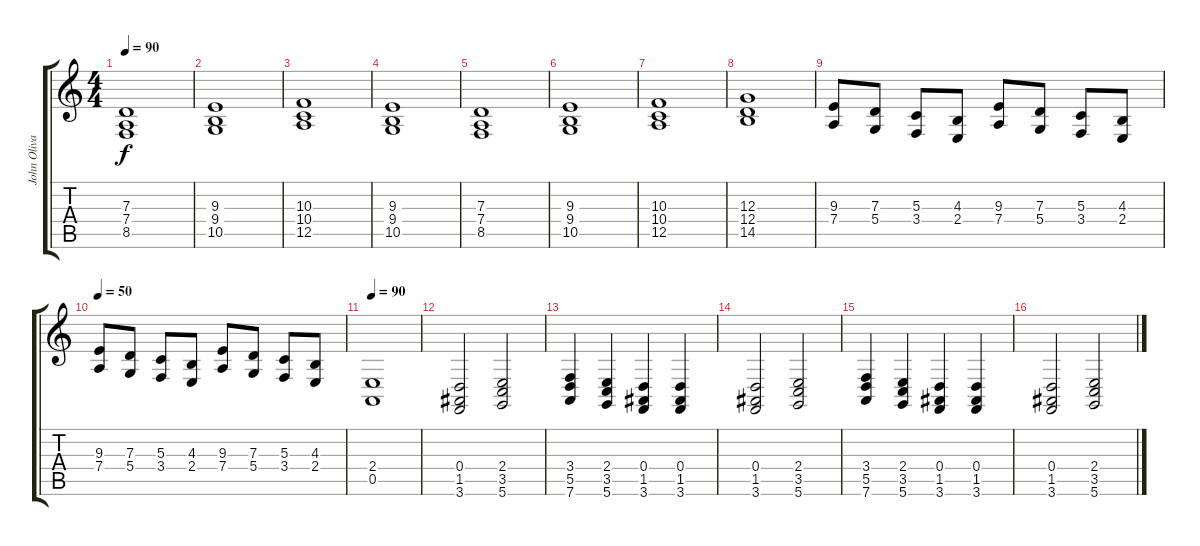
\track ("John Oliva (R)" "John Oliva") {instrument acousticgrandpiano}
\staff {score tabs}
\tuning (E4 B3 G3 D3 A2 D2) {hide}
\ts (4 4)
\tempo 90
\clef g2
\ks c
(7.3 7.4 8.5).1{dy f} |
(9.3 9.4 10.5).1 |
(10.3 10.4 12.5).1 |
(9.3 9.4 10.5).1 |
(7.3 7.4 8.5).1 |
(9.3 9.4 10.5).1 |
(10.3 10.4 12.5).1 |
(12.3 12.4 14.5).1 |
(9.3 7.4).8 (7.3 5.4).8 (5.3 3.4).8 (4.3 2.4).8 (9.3 7.4).8 (7.3 5.4).8 (5.3 3.4).8 (4.3 2.4).8 |
\tempo 50
(9.3 7.4).8 (7.3 5.4).8 (5.3 3.4).8 (4.3 2.4).8 (9.3 7.4).8 (7.3 5.4).8 (5.3 3.4).8 (4.3 2.4).8 |
\tempo 90
(2.4 0.5).1 |
(0.4 1.5 3.6).2 (2.4 3.5 5.6).2 |
(3.4 5.5 7.6).4 (2.4 3.5 5.6).4 (0.4 1.5 3.6).4 (0.4 1.5 3.6).4 |
(0.4 1.5 3.6).2 (2.4 3.5 5.6).2 |
(3.4 5.5 7.6).4 (2.4 3.5 5.6).4 (0.4 1.5 3.6).4 (0.4 1.5 3.6).4 |
(0.4 1.5 3.6).2 (2.4 3.5 5.6).2
